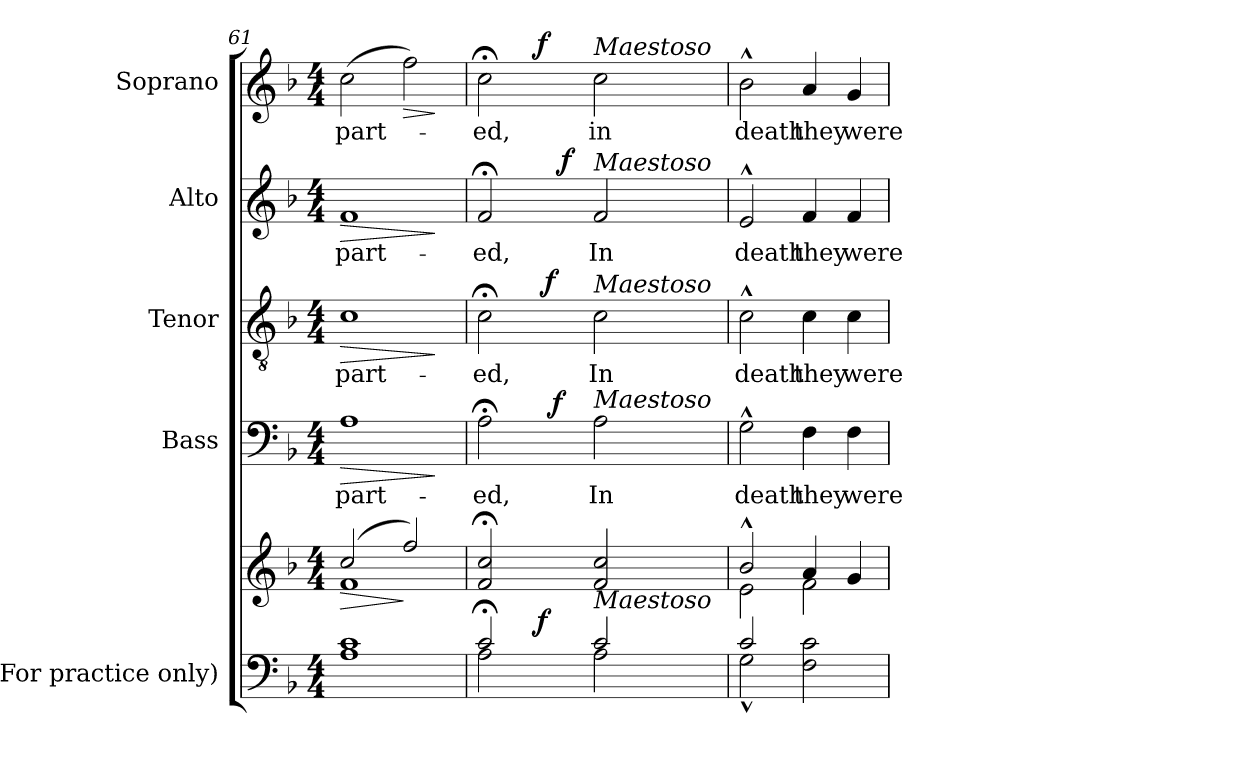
**kern	**kern	**dynam	**kern	**text	**dynam	**kern	**text	**dynam	**kern	**text	**dynam	**kern	**text	**dynam
*part5	*part5	*part5	*part4	*part4	*part4	*part3	*part3	*part3	*part2	*part2	*part2	*part1	*part1	*part1
*staff6	*staff5	*staff5/6	*staff4	*staff4	*staff4	*staff3	*staff3	*staff3	*staff2	*staff2	*staff2	*staff1	*staff1	*staff1
*I"(For  practice only)	*	*	*I"Bass	*	*	*I"Tenor	*	*	*I"Alto	*	*	*I"Soprano	*	*
*	*	*	*I'B.	*	*	*I'T.	*	*	*I'A.	*	*	*I'S.	*	*
*clefF4	*clefG2	*	*clefF4	*	*	*clefGv2	*	*	*clefG2	*	*	*clefG2	*	*
*	*	*	*	*	*	*ITrd7c12	*	*	*	*	*	*	*	*
*k[b-]	*k[b-]	*	*k[b-]	*	*	*k[b-]	*	*	*k[b-]	*	*	*k[b-]	*	*
*F:	*F:	*	*F:	*	*	*F:	*	*	*F:	*	*	*F:	*	*
*M4/4	*M4/4	*	*M4/4	*	*	*M4/4	*	*	*M4/4	*	*	*M4/4	*	*
=61	=61	=61	=61	=61	=61	=61	=61	=61	=61	=61	=61	=61	=61	=61
!	!	!LO:HP:b	!	!	!	!	!	!	!	!	!	!	!	!
*	*^	*	*	*	*	*	*	*	*	*	*	*	*	*
!	!	!	!	!	!LO:LY:b:color=#000000	!LO:HP:b	!	!	!	!	!	!	!	!	!
!	!	!	!	!	!	!	!	!LO:LY:b:color=#000000	!LO:HP:b	!	!	!	!	!	!
!	!	!	!	!	!	!	!	!	!	!	!LO:LY:b:color=#000000	!LO:HP:b	!	!	!
!	!	!	!	!	!	!	!	!	!	!	!	!	!	!LO:LY:b:color=#000000	!
1Ai 1ci	(2cci/	1fi	>	1Ai	part-	>	1Ci	part-	>	1fi	part-	>	(2cci\	part-	.
!	!	!	!	!	!	!	!	!	!	!	!	!	!	!	!LO:HP:b
.	2ffi/)	.	]	.	.	.	.	.	.	.	.	.	2ffi\)	.	>
*	*v	*v	*	*	*	*	*	*	*	*	*	*	*	*	*
.	.	.	.	.	]	.	.	]	.	.	]	.	.	]
=62	=62	=62	=62	=62	=62	=62	=62	=62	=62	=62	=62	=62	=62	=62
*^	*^	*	*	*	*	*	*	*	*	*	*	*	*	*
!	!	!	!	!	!	!LO:LY:b:color=#000000	!	!	!	!	!	!	!	!	!	!
!	!	!	!	!	!	!	!	!	!LO:LY:b:color=#000000	!	!	!	!	!	!	!
!	!	!	!	!	!	!	!	!	!	!	!	!LO:LY:b:color=#000000	!	!	!	!
!	!	!	!	!	!	!	!	!	!	!	!	!	!	!	!LO:LY:b:color=#000000	!
*	*	*	*^	*	*^	*	*	*^	*	*	*^	*	*	*^	*	*
2c;i/	2Ai\	2fi/; 2cci;	1ryy	4ryy	.	2A;i\	4ryy	-ed,	.	2C;i\	4ryy	-ed,	.	2f;i/	4ryy	-ed,	.	2cc;i\	4ryy	-ed,	.
.	.	.	.	32ryy	.	.	16ryy	.	.	.	32...ryy	.	.	.	16ryy	.	.	.	32ryy	.	.
.	.	.	.	128ryy	.	.	.	.	.	.	.	.	.	.	.	.	.	.	128ryy	.	.
.	.	.	.	512.ryy	.	.	.	.	.	.	.	.	.	.	.	.	.	.	512.ryy	.	.
.	.	.	.	2ryy	f	.	.	.	.	.	.	.	.	.	.	.	.	.	2ryy	.	f
.	.	.	.	.	.	.	.	.	.	.	2ryy	.	f	.	.	.	.	.	.	.	.
.	.	.	.	.	.	.	256.ryy	.	.	.	.	.	.	.	64..ryy	.	.	.	.	.	.
.	.	.	.	.	.	.	2ryy	.	f	.	.	.	.	.	.	.	.	.	.	.	.
.	.	.	.	.	.	.	.	.	.	.	.	.	.	.	2ryy	.	f	.	.	.	.
!	!	!	!	!	!	!	!	!LO:LY:b:color=#000000	!	!	!	!	!	!	!	!	!	!	!	!	!
!	!	!	!	!	!	!	!	!	!	!	!	!LO:LY:b:color=#000000	!	!	!	!	!	!	!	!	!
!	!	!	!	!	!	!	!	!	!	!	!	!	!	!	!	!LO:LY:b:color=#000000	!	!	!	!	!
!	!	!	!	!	!	!	!	!	!	!	!	!	!	!	!	!	!	!LO:TX:a:i:t=Maestoso	!	!	!
!	!	!	!	!	!	!	!	!	!	!	!	!	!	!LO:TX:a:i:t=Maestoso	!	!	!	!	!	!	!
!	!	!	!	!	!	!	!	!	!	!LO:TX:a:i:t=Maestoso	!	!	!	!	!	!	!	!	!	!	!
!	!	!	!	!	!	!LO:TX:a:i:t=Maestoso	!	!	!	!	!	!	!	!	!	!	!	!	!	!	!
!	!	!LO:TX:b:i:t=Maestoso	!	!	!	!	!	!	!	!	!	!	!	!	!	!	!	!	!	!	!
!	!	!	!	!	!	!	!	!	!	!	!	!	!	!	!	!	!	!	!	!LO:LY:b:color=#000000	!
2ci/	2Ai\	2fi/ 2cci	.	.	.	2Ai\	.	In	.	2Ci\	.	In	.	2fi/	.	In	.	2cci\	.	in	.
.	.	.	.	8ryy	.	.	.	.	.	.	.	.	.	.	.	.	.	.	8ryy	.	.
.	.	.	.	.	.	.	.	.	.	.	8ryy	.	.	.	.	.	.	.	.	.	.
.	.	.	.	.	.	.	8ryy	.	.	.	.	.	.	.	.	.	.	.	.	.	.
.	.	.	.	.	.	.	.	.	.	.	.	.	.	.	8ryy	.	.	.	.	.	.
.	.	.	.	16ryy	.	.	.	.	.	.	.	.	.	.	.	.	.	.	16ryy	.	.
.	.	.	.	.	.	.	.	.	.	.	16ryy	.	.	.	.	.	.	.	.	.	.
.	.	.	.	.	.	.	32ryy	.	.	.	.	.	.	.	.	.	.	.	.	.	.
.	.	.	.	.	.	.	.	.	.	.	.	.	.	.	32ryy	.	.	.	.	.	.
.	.	.	.	.	.	.	64ryy	.	.	.	.	.	.	.	.	.	.	.	.	.	.
.	.	.	.	64ryy	.	.	.	.	.	.	.	.	.	.	.	.	.	.	64ryy	.	.
.	.	.	.	.	.	.	128ryy	.	.	.	.	.	.	.	.	.	.	.	.	.	.
.	.	.	.	256ryy	.	.	.	.	.	.	.	.	.	.	.	.	.	.	256ryy	.	.
.	.	.	.	.	.	.	.	.	.	.	256ryy	.	.	.	256ryy	.	.	.	.	.	.
.	.	.	.	.	.	.	512ryy	.	.	.	.	.	.	.	.	.	.	.	.	.	.
.	.	.	.	1024ryy	.	.	.	.	.	.	.	.	.	.	.	.	.	.	1024ryy	.	.
*	*	*	*v	*v	*	*	*	*	*	*v	*v	*	*	*v	*v	*	*	*v	*v	*	*
*	*	*	*	*	*v	*v	*	*	*	*	*	*	*	*	*	*	*
=63	=63	=63	=63	=63	=63	=63	=63	=63	=63	=63	=63	=63	=63	=63	=63	=63
*	*	*	*^	*	*^	*	*	*^	*	*	*^	*	*	*^	*	*
!	!	!	!	!	!	!	!	!LO:LY:b:color=#000000	!	!	!	!	!	!	!	!	!	!	!	!	!
*	*	*	*v	*v	*	*	*	*	*	*v	*v	*	*	*v	*v	*	*	*v	*v	*	*
*	*	*	*	*	*v	*v	*	*	*	*	*	*	*	*	*	*	*
*	*	*	*^	*	*^	*	*	*^	*	*	*^	*	*	*^	*	*
!	!	!	!	!	!	!	!	!	!	!	!	!LO:LY:b:color=#000000	!	!	!	!	!	!	!	!	!
*	*	*	*v	*v	*	*	*	*	*	*v	*v	*	*	*v	*v	*	*	*v	*v	*	*
*	*	*	*	*	*v	*v	*	*	*	*	*	*	*	*	*	*	*
*	*	*	*^	*	*^	*	*	*^	*	*	*^	*	*	*^	*	*
!	!	!	!	!	!	!	!	!	!	!	!	!	!	!	!	!LO:LY:b:color=#000000	!	!	!	!	!
*	*	*	*v	*v	*	*	*	*	*	*v	*v	*	*	*v	*v	*	*	*v	*v	*	*
*	*	*	*	*	*v	*v	*	*	*	*	*	*	*	*	*	*	*
*	*	*	*^	*	*^	*	*	*^	*	*	*^	*	*	*^	*	*
!	!	!	!	!	!	!	!	!	!	!	!	!	!	!	!	!	!	!	!	!LO:LY:b:color=#000000	!
*	*	*	*v	*v	*	*	*	*	*	*v	*v	*	*	*v	*v	*	*	*v	*v	*	*
*	*	*	*	*	*v	*v	*	*	*	*	*	*	*	*	*	*	*
2ci/	2G^^i\	2b-^^i/	2ei\	.	2G^^i\	death	.	2C^^i\	death	.	2e^^i/	death	.	2b-^^i\	death	.
!	!	!	!	!	!	!LO:LY:b:color=#000000	!	!	!	!	!	!	!	!	!	!
!	!	!	!	!	!	!	!	!	!LO:LY:b:color=#000000	!	!	!	!	!	!	!
!	!	!	!	!	!	!	!	!	!	!	!	!LO:LY:b:color=#000000	!	!	!	!
!	!	!	!	!	!	!	!	!	!	!	!	!	!	!	!LO:LY:b:color=#000000	!
2Fi\ 2ci	2ryy	4ai/	2fi\	.	4Fi\	they	.	4Ci\	they	.	4fi/	they	.	4ai/	they	.
!	!	!	!	!	!	!LO:LY:b:color=#000000	!	!	!	!	!	!	!	!	!	!
!	!	!	!	!	!	!	!	!	!LO:LY:b:color=#000000	!	!	!	!	!	!	!
!	!	!	!	!	!	!	!	!	!	!	!	!LO:LY:b:color=#000000	!	!	!	!
!	!	!	!	!	!	!	!	!	!	!	!	!	!	!	!LO:LY:b:color=#000000	!
.	.	4gi/	.	.	4Fi\	were	.	4Ci\	were	.	4fi/	were	.	4gi/	were	.
*v	*v	*	*	*	*	*	*	*	*	*	*	*	*	*	*	*
*	*v	*v	*	*	*	*	*	*	*	*	*	*	*	*	*
=	=	=	=	=	=	=	=	=	=	=	=	=	=	=
*-	*-	*-	*-	*-	*-	*-	*-	*-	*-	*-	*-	*-	*-	*-
